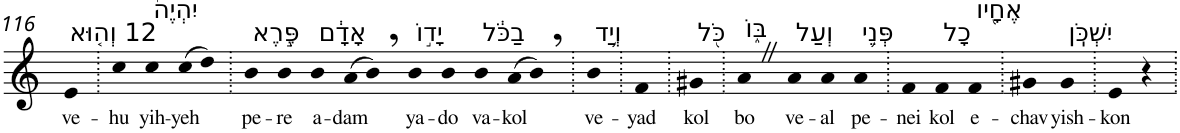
**kern	**text
*part1	*part1
*staff1	*staff1
*I"Piano	*
*I'Pno	*
!!LO:PB:g=z
*clefG2	*
*k[]	*
=116	=116
!LO:TX:a:t=12 וְה֤וּא	!
!	!LO:LY:b
4e	ve-
=117.	=117.
!	!LO:LY:b
4cc	-hu
!LO:TX:a:t=יִהְיֶה֙	!
!	!LO:LY:b
4cc	yih-
!	!LO:LY:b
(>8cc	-yeh
8dd)	.
=118.	=118.
!LO:TX:a:t=פֶּ֣רֶא	!
!	!LO:LY:b
4b	pe-
!	!LO:LY:b
4b	-re
!LO:TX:a:t=אָדָ֔ם	!
!	!LO:LY:b
4b	a-
!	!LO:LY:b
(>8a	-dam
8b,)	.
!LO:TX:a:t=יָד֣וֹ	!
!	!LO:LY:b
4b	ya-
!	!LO:LY:b
4b	-do
!LO:TX:a:t=בַכֹּ֔ל	!
!	!LO:LY:b
4b	va-
!	!LO:LY:b
(>8a	-kol
8b,)	.
=119.	=119.
!LO:TX:a:t=וְיַ֥ד	!
!	!LO:LY:b
4b	ve-
=120.	=120.
!	!LO:LY:b
4f	-yad
=121.	=121.
!LO:TX:a:t=כֹּ֖ל	!
!	!LO:LY:b
4g#X	kol
=122.	=122.
!LO:TX:a:t=בּ֑וֹ	!
!	!LO:LY:b
4aZ	bo
!LO:TX:a:t=וְעַל	!
!	!LO:LY:b
4a	ve-
!	!LO:LY:b
4a	-al
!LO:TX:a:t=פְּנֵ֥י	!
!	!LO:LY:b
4a	pe-
=123.	=123.
!	!LO:LY:b
4f	-nei
!LO:TX:a:t=כָל	!
!	!LO:LY:b
4f	kol
!LO:TX:a:t=אֶחָ֖יו	!
!	!LO:LY:b
4f	e-
=124.	=124.
!	!LO:LY:b
4g#X	-chav
!LO:TX:a:t=יִשְׁכֹּֽן	!
!	!LO:LY:b
4g#	yish-
=125.	=125.
!	!LO:LY:b
4e	-kon
4r	.
=.	=.
*-	*-
